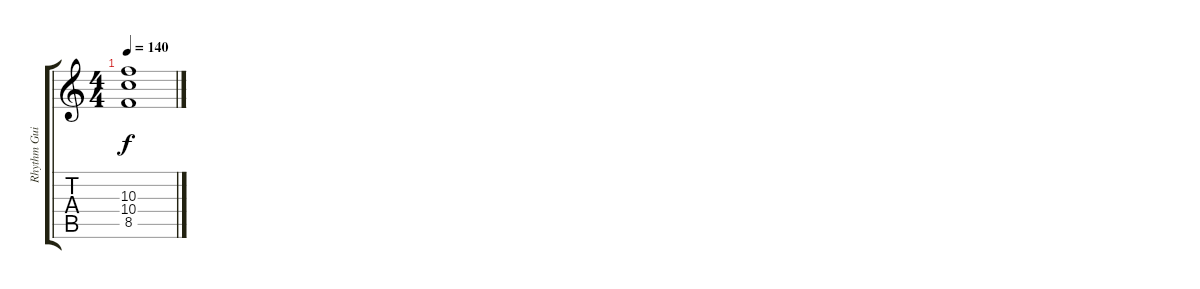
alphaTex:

\track ("Rhythm Guitar" "Rhythm Gui") {instrument overdrivenguitar}
\staff {score tabs}
\tuning (E4 B3 G3 D3 A2 E2) {hide}
\ts (4 4)
\tempo 140
\clef g2
\ks c
(10.3{t} 10.4{t} 8.5{t}).1{dy f}
